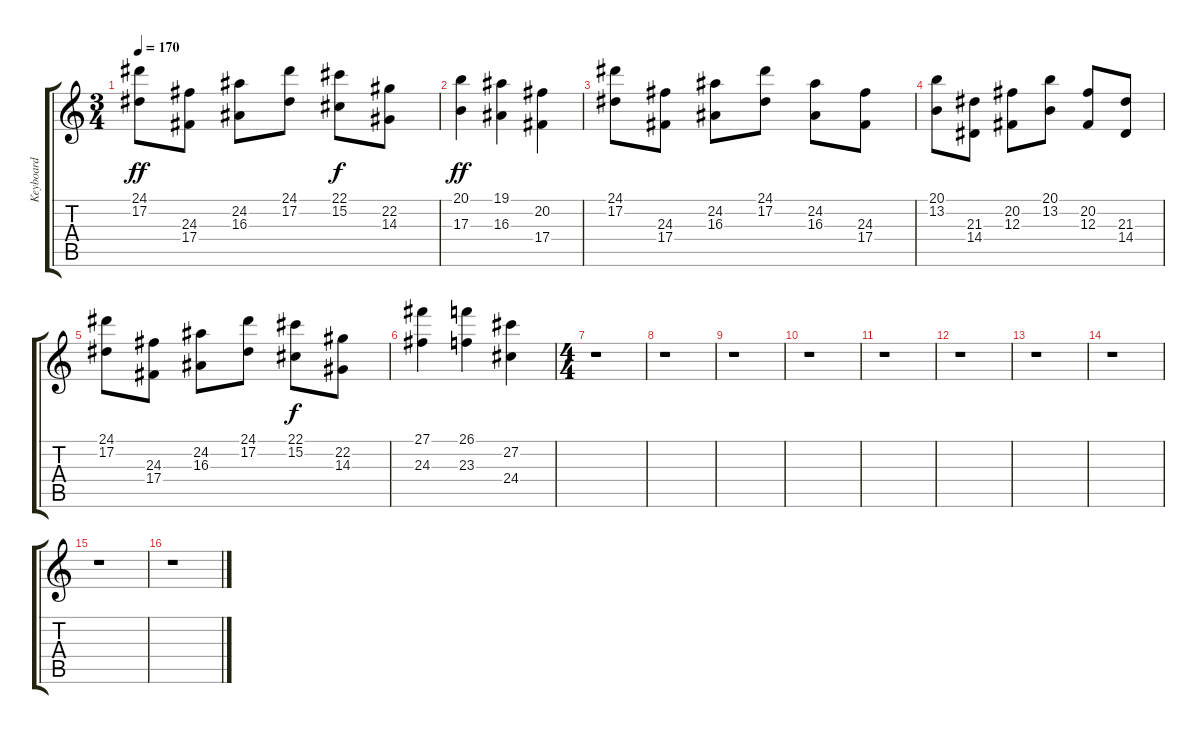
\track ("Keyboard" "Keyboard") {instrument pizzicatostrings}
\staff {score tabs}
\tuning (Eb4 Bb3 Gb3 Db3 Ab2 Eb2) {hide}
\ts (3 4)
\tempo 170
\clef g2
\ks c
(24.1 17.2).8{dy ff} (24.3 17.4).8 (24.2 16.3).8 (24.1 17.2).8 (22.1 15.2).8{dy f} (22.2 14.3).8 |
(20.1 17.3).4{dy ff} (19.1 16.3).4 (20.2 17.4).4 |
(24.1 17.2).8 (24.3 17.4).8 (24.2 16.3).8 (24.1 17.2).8 (24.2 16.3).8 (24.3 17.4).8 |
(20.1 13.2).8 (21.3 14.4).8 (20.2 12.3).8 (20.1 13.2).8 (20.2 12.3).8 (21.3 14.4).8 |
(24.1 17.2).8 (24.3 17.4).8 (24.2 16.3).8 (24.1 17.2).8 (22.1 15.2).8{dy f} (22.2 14.3).8 |
(27.1 24.3).4 (26.1 23.3).4 (27.2 24.4).4 |
\ts (4 4)
\section ("" "")
r.1 |
r.1 |
r.1 |
r.1 |
r.1 |
r.1 |
r.1 |
r.1 |
r.1 |
r.1
